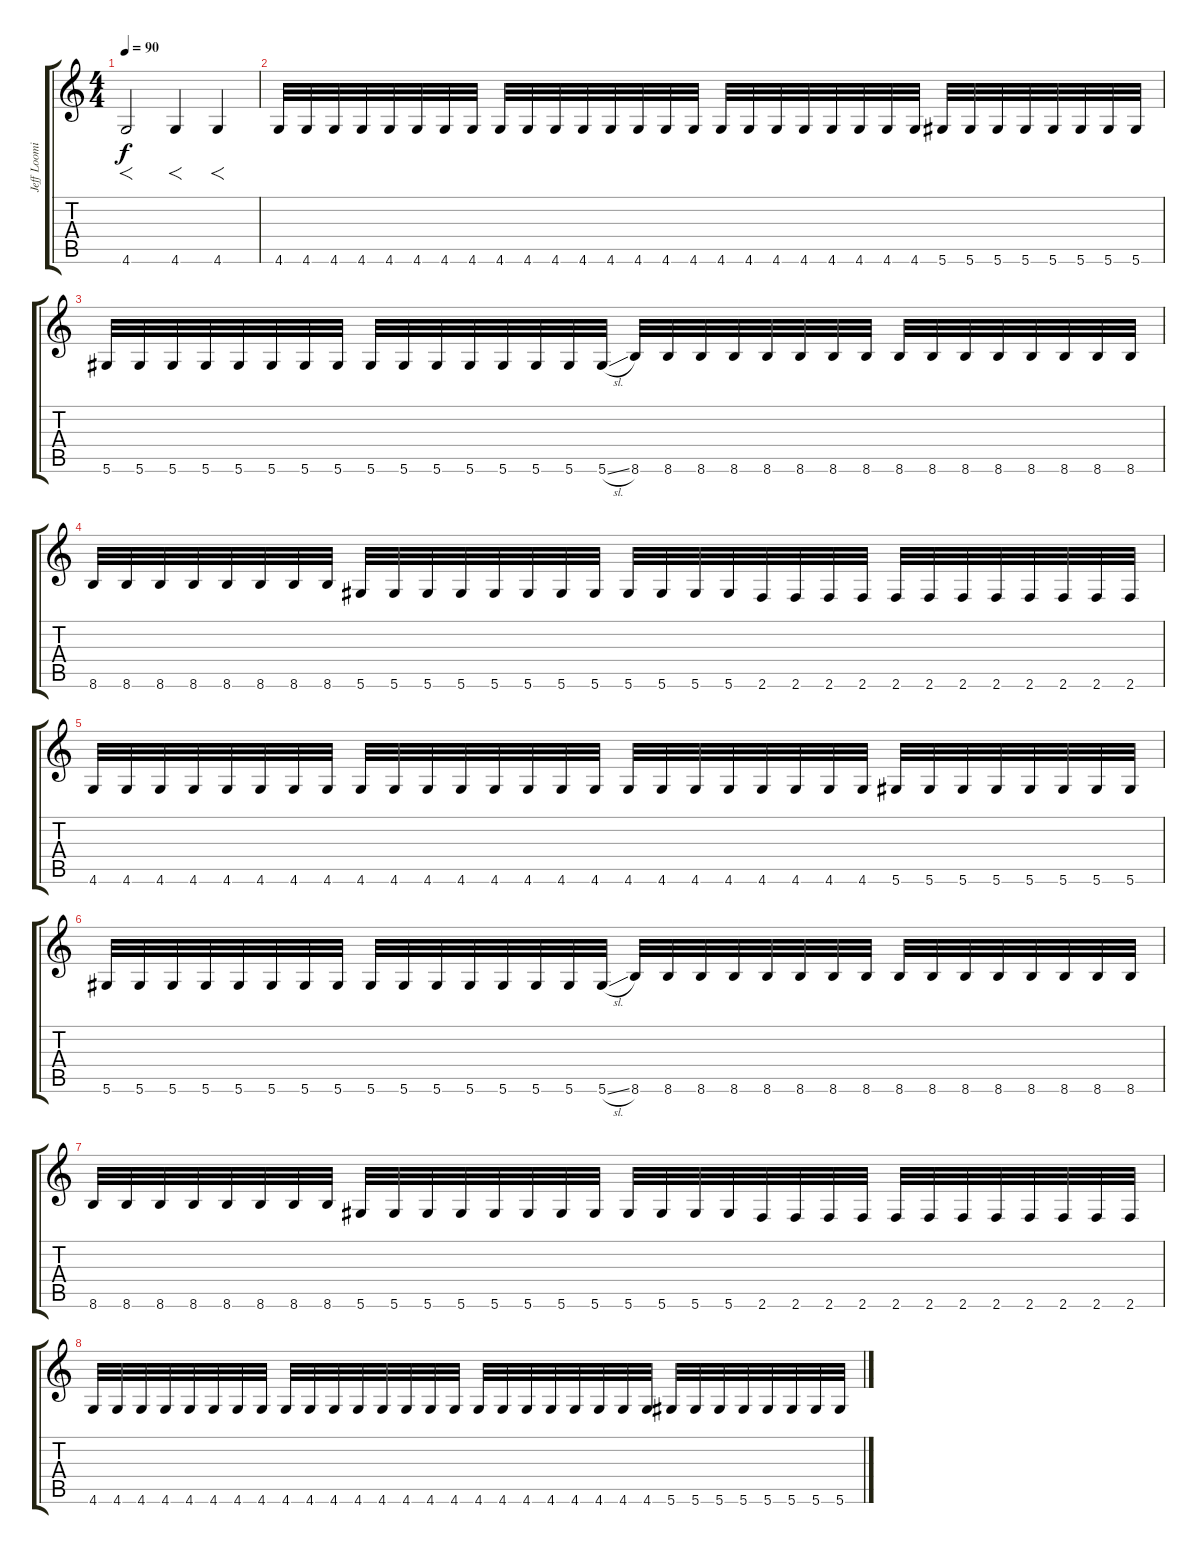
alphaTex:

\track ("Jeff Loomis" "Jeff Loomi") {instrument distortionguitar}
\staff {score tabs}
\tuning (Eb4 Bb3 Gb3 Db3 Ab2 Eb2) {hide}
\ts (4 4)
\tempo 90
\clef g2
\ks c
4.6.2{f dy f instrument distortionguitar} 4.6.4{f} 4.6.4{f} |
4.6.32 4.6.32 4.6.32 4.6.32 4.6.32 4.6.32 4.6.32 4.6.32 4.6.32 4.6.32 4.6.32 4.6.32 4.6.32 4.6.32 4.6.32 4.6.32 4.6.32 4.6.32 4.6.32 4.6.32 4.6.32 4.6.32 4.6.32 4.6.32 5.6.32 5.6.32 5.6.32 5.6.32 5.6.32 5.6.32 5.6.32 5.6.32 |
5.6.32 5.6.32 5.6.32 5.6.32 5.6.32 5.6.32 5.6.32 5.6.32 5.6.32 5.6.32 5.6.32 5.6.32 5.6.32 5.6.32 5.6.32 5.6{sl}.32 8.6.32 8.6.32 8.6.32 8.6.32 8.6.32 8.6.32 8.6.32 8.6.32 8.6.32 8.6.32 8.6.32 8.6.32 8.6.32 8.6.32 8.6.32 8.6.32 |
8.6.32 8.6.32 8.6.32 8.6.32 8.6.32 8.6.32 8.6.32 8.6.32 5.6.32 5.6.32 5.6.32 5.6.32 5.6.32 5.6.32 5.6.32 5.6.32 5.6.32 5.6.32 5.6.32 5.6.32 2.6.32 2.6.32 2.6.32 2.6.32 2.6.32 2.6.32 2.6.32 2.6.32 2.6.32 2.6.32 2.6.32 2.6.32 |
4.6.32 4.6.32 4.6.32 4.6.32 4.6.32 4.6.32 4.6.32 4.6.32 4.6.32 4.6.32 4.6.32 4.6.32 4.6.32 4.6.32 4.6.32 4.6.32 4.6.32 4.6.32 4.6.32 4.6.32 4.6.32 4.6.32 4.6.32 4.6.32 5.6.32 5.6.32 5.6.32 5.6.32 5.6.32 5.6.32 5.6.32 5.6.32 |
5.6.32 5.6.32 5.6.32 5.6.32 5.6.32 5.6.32 5.6.32 5.6.32 5.6.32 5.6.32 5.6.32 5.6.32 5.6.32 5.6.32 5.6.32 5.6{sl}.32 8.6.32 8.6.32 8.6.32 8.6.32 8.6.32 8.6.32 8.6.32 8.6.32 8.6.32 8.6.32 8.6.32 8.6.32 8.6.32 8.6.32 8.6.32 8.6.32 |
8.6.32 8.6.32 8.6.32 8.6.32 8.6.32 8.6.32 8.6.32 8.6.32 5.6.32 5.6.32 5.6.32 5.6.32 5.6.32 5.6.32 5.6.32 5.6.32 5.6.32 5.6.32 5.6.32 5.6.32 2.6.32 2.6.32 2.6.32 2.6.32 2.6.32 2.6.32 2.6.32 2.6.32 2.6.32 2.6.32 2.6.32 2.6.32 |
4.6.32 4.6.32 4.6.32 4.6.32 4.6.32 4.6.32 4.6.32 4.6.32 4.6.32 4.6.32 4.6.32 4.6.32 4.6.32 4.6.32 4.6.32 4.6.32 4.6.32 4.6.32 4.6.32 4.6.32 4.6.32 4.6.32 4.6.32 4.6.32 5.6.32 5.6.32 5.6.32 5.6.32 5.6.32 5.6.32 5.6.32 5.6.32
